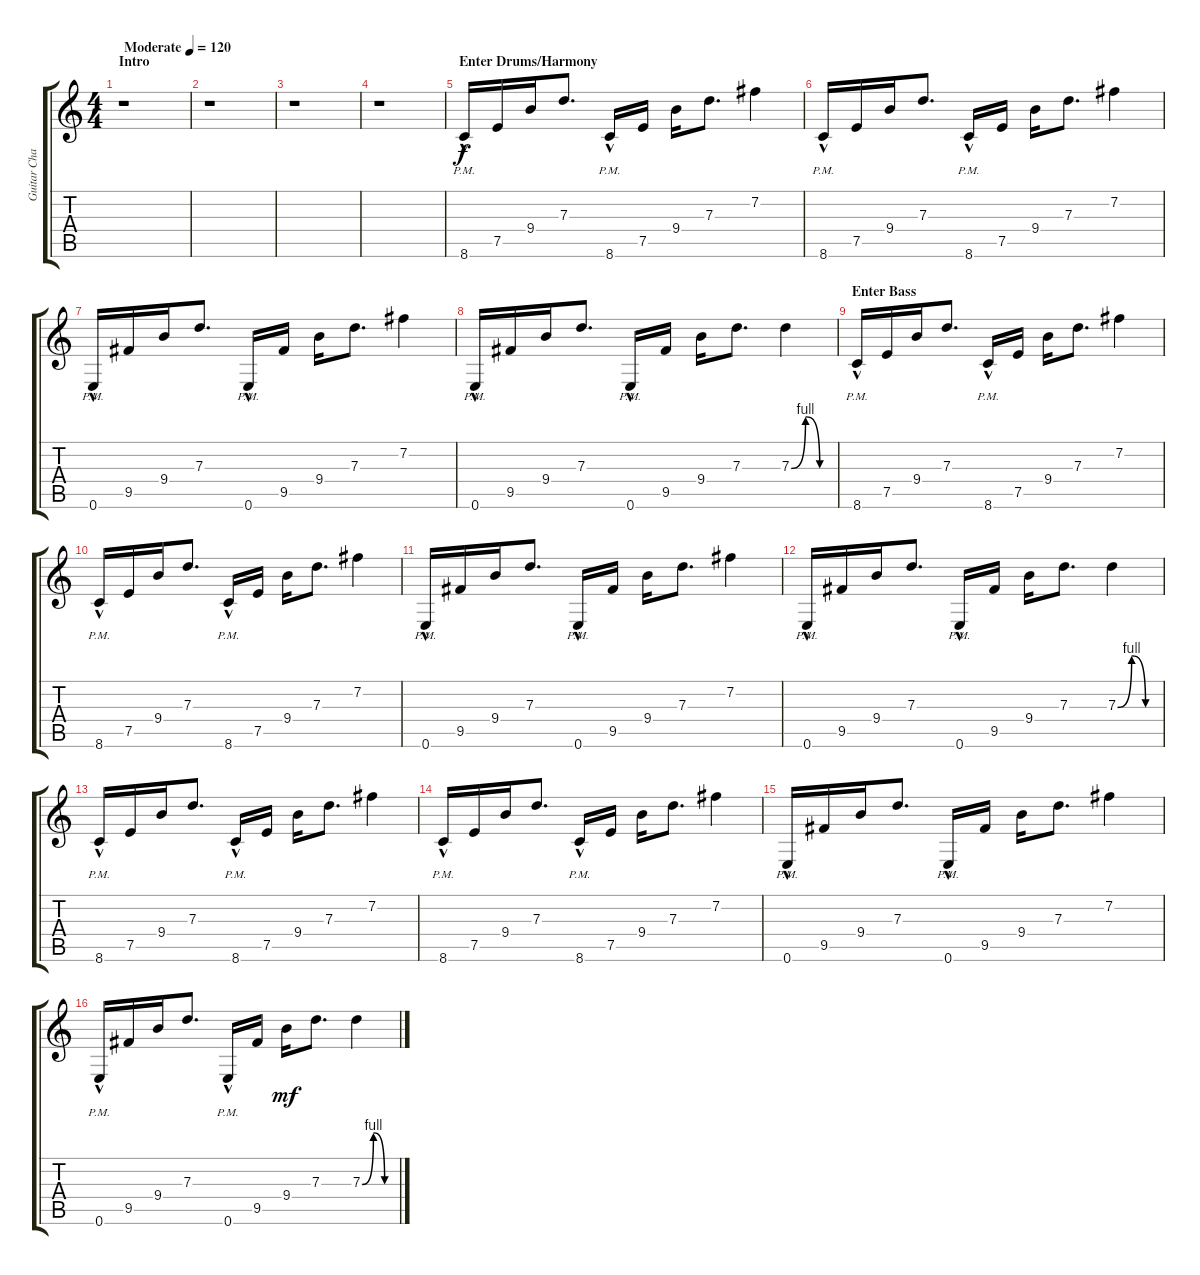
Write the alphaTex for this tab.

\track ("Guitar Channel 1" "Guitar Cha") {instrument overdrivenguitar}
\staff {score tabs}
\tuning (E4 B3 G3 D3 A2 E2) {hide}
\ts (4 4)
\section ("" "Intro")
\tempo (120 "Moderate")
\clef g2
\ks c
r.1{dy f instrument overdrivenguitar} |
r.1 |
r.1 |
r.1 |
\section ("" "Enter Drums/Harmony")
8.6{hac pm}.16 7.5.16 9.4.16 7.3.8{d} 8.6{hac pm}.16 7.5.16 9.4.16 7.3.8{d} 7.2.4 |
8.6{hac pm}.16 7.5.16 9.4.16 7.3.8{d} 8.6{hac pm}.16 7.5.16 9.4.16 7.3.8{d} 7.2.4 |
0.6{hac pm}.16 9.5.16 9.4.16 7.3.8{d} 0.6{hac pm}.16 9.5.16 9.4.16 7.3.8{d} 7.2.4 |
0.6{hac pm}.16 9.5.16 9.4.16 7.3.8{d} 0.6{hac pm}.16 9.5.16 9.4.16 7.3.8{d} 7.3{be (custom 0 0 20 4 40 0 60 0)}.4 |
\section ("" "Enter Bass")
8.6{hac pm}.16 7.5.16 9.4.16 7.3.8{d} 8.6{hac pm}.16 7.5.16 9.4.16 7.3.8{d} 7.2.4 |
8.6{hac pm}.16 7.5.16 9.4.16 7.3.8{d} 8.6{hac pm}.16 7.5.16 9.4.16 7.3.8{d} 7.2.4 |
0.6{hac pm}.16 9.5.16 9.4.16 7.3.8{d} 0.6{hac pm}.16 9.5.16 9.4.16 7.3.8{d} 7.2.4 |
0.6{hac pm}.16 9.5.16 9.4.16 7.3.8{d} 0.6{hac pm}.16 9.5.16 9.4.16 7.3.8{d} 7.3{be (custom 0 0 20 4 40 0 60 0)}.4 |
8.6{hac pm}.16 7.5.16 9.4.16 7.3.8{d} 8.6{hac pm}.16 7.5.16 9.4.16 7.3.8{d} 7.2.4 |
8.6{hac pm}.16 7.5.16 9.4.16 7.3.8{d} 8.6{hac pm}.16 7.5.16 9.4.16 7.3.8{d} 7.2.4 |
0.6{hac pm}.16 9.5.16 9.4.16 7.3.8{d} 0.6{hac pm}.16 9.5.16 9.4.16 7.3.8{d} 7.2.4 |
0.6{hac pm}.16 9.5.16 9.4.16 7.3.8{d} 0.6{hac pm}.16 9.5.16 9.4.16{dy mf} 7.3.8{d} 7.3{be (custom 0 0 20 4 40 0 60 0)}.4
